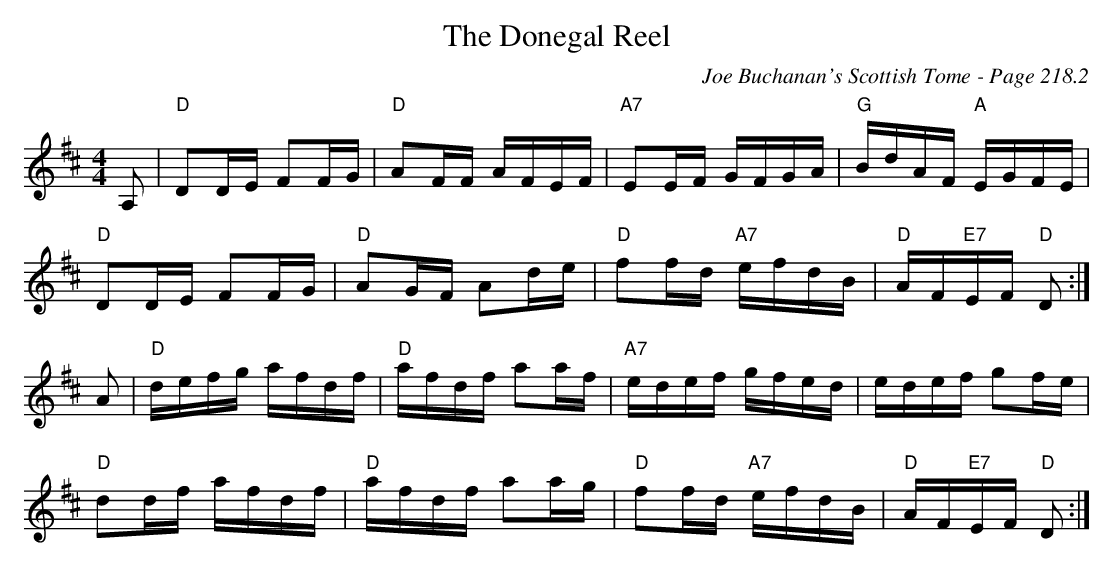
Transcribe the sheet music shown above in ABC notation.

X:1
T:Donegal Reel, The
C:Joe Buchanan's Scottish Tome - Page 218.2
L:1/16
M:4/4
K:D
A,2 | "D"D2DE F2FG | "D"A2FF AFEF | "A7"E2EF GFGA | "G"BdAF "A"EGFE |
"D"D2DE F2FG | "D"A2GF A2de | "D"f2fd "A7"efdB | "D"AF"E7"EF "D"D2 :|
A2 | "D"defg afdf | "D"afdf a2af | "A7"edef gfed | edef g2fe |
"D"d2df afdf | "D"afdf a2ag | "D"f2fd "A7"efdB | "D"AF"E7"EF "D"D2 :|
